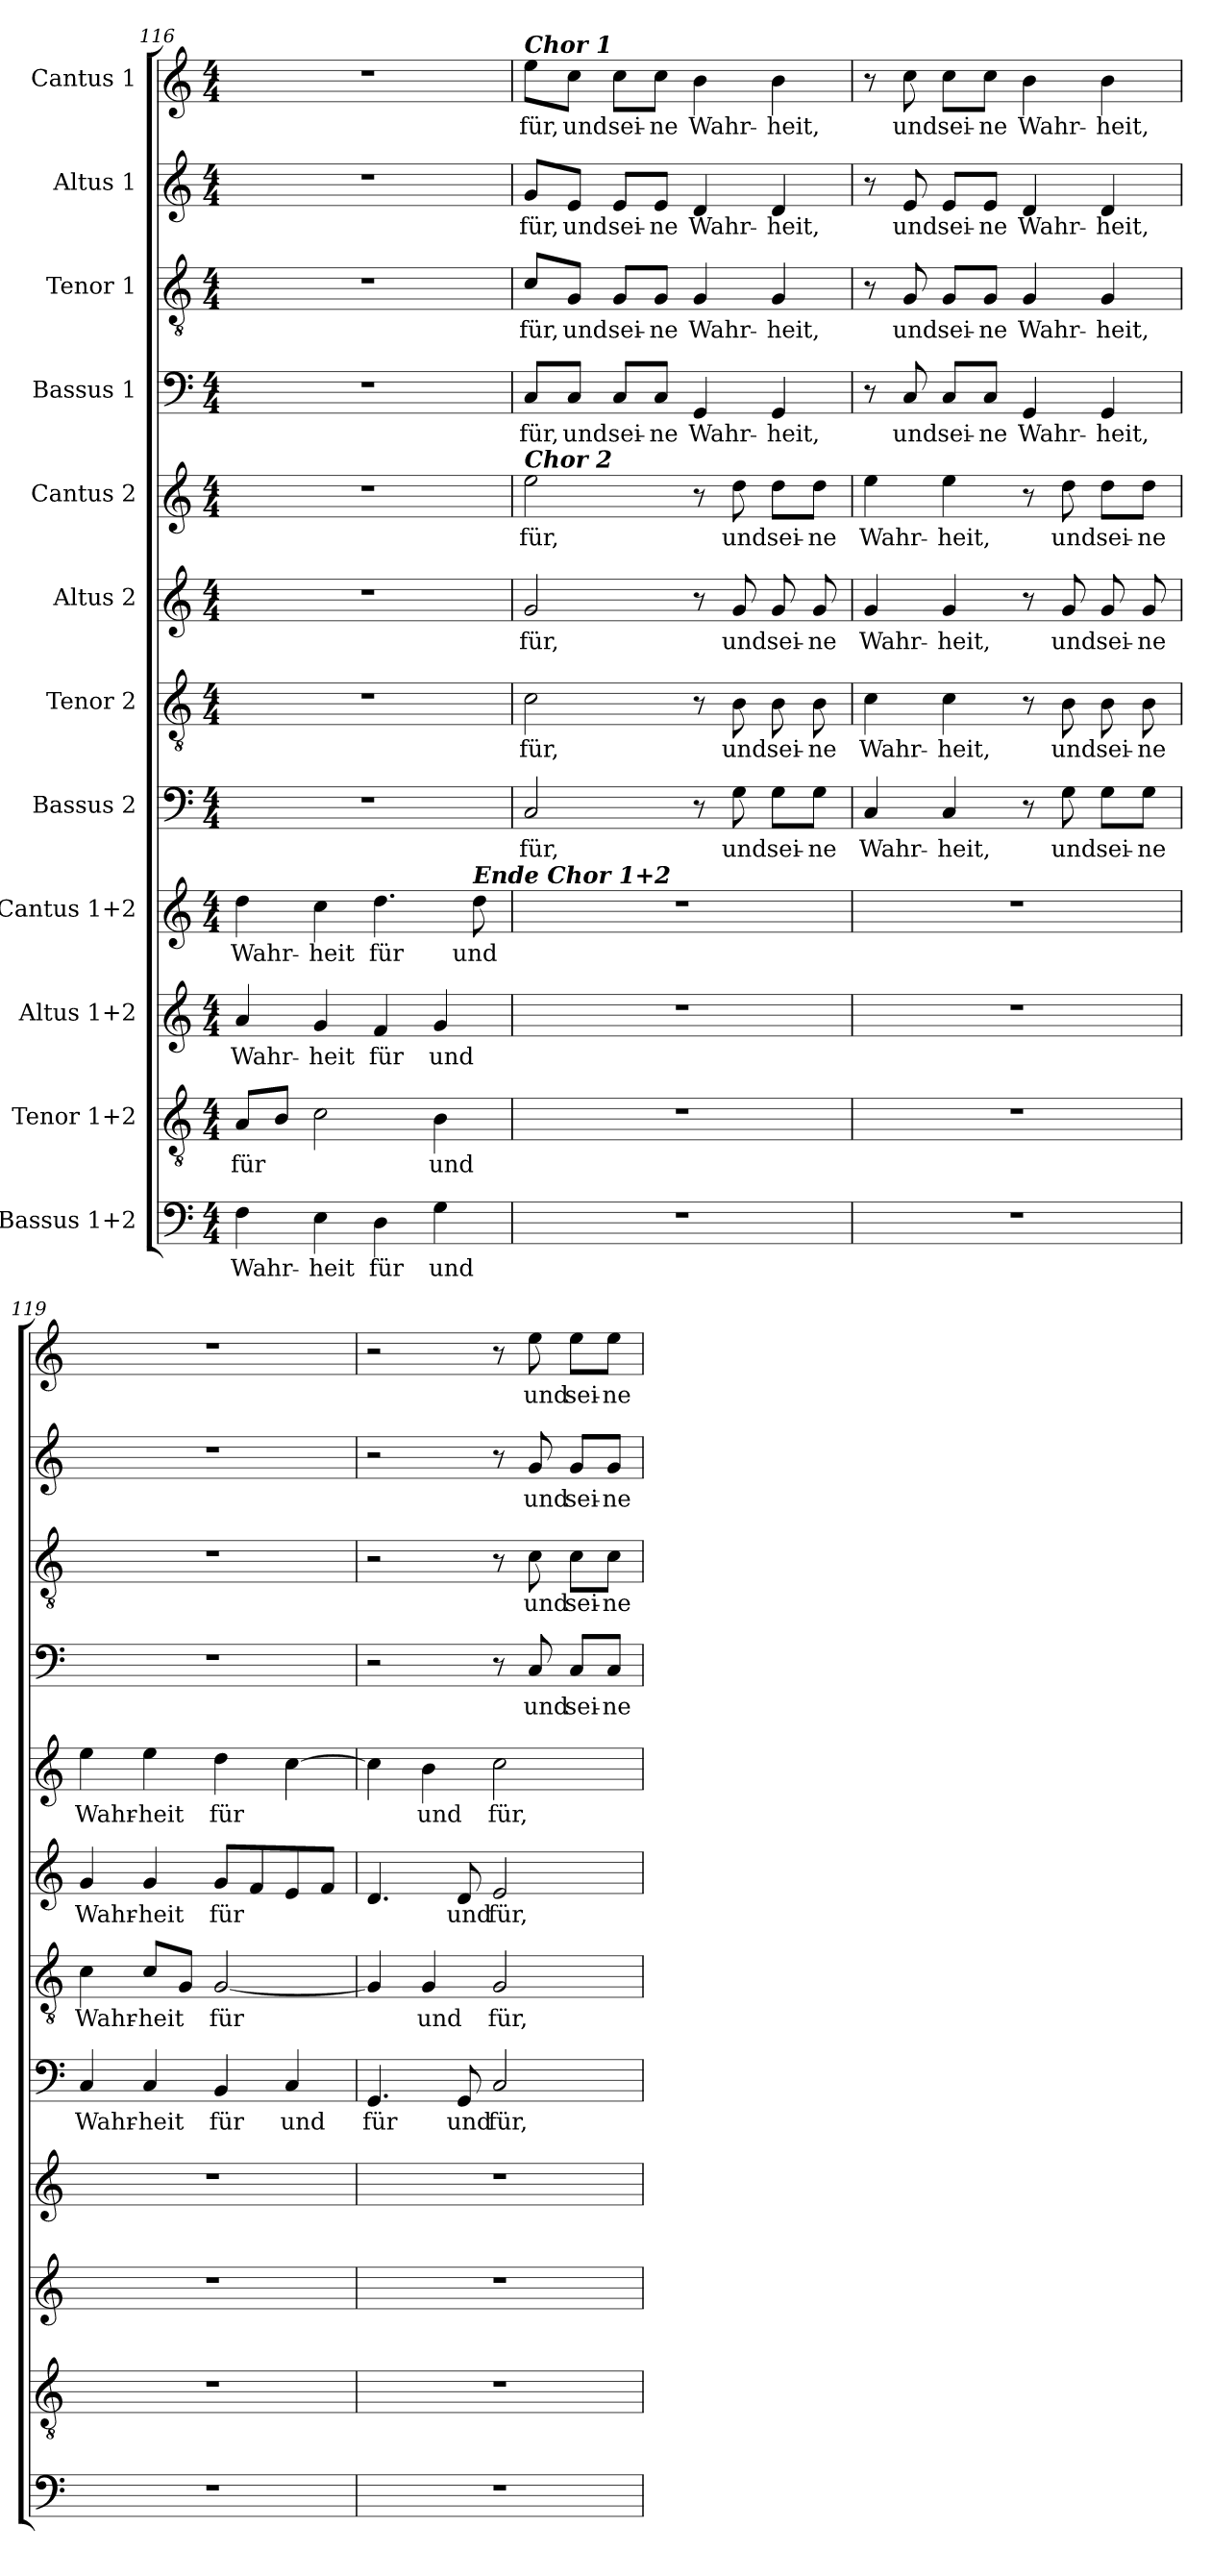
**kern	**text	**kern	**text	**kern	**text	**kern	**text	**kern	**text	**kern	**text	**kern	**text	**kern	**text	**kern	**text	**kern	**text	**kern	**text	**kern	**text
*part12	*part12	*part11	*part11	*part10	*part10	*part9	*part9	*part8	*part8	*part7	*part7	*part6	*part6	*part5	*part5	*part4	*part4	*part3	*part3	*part2	*part2	*part1	*part1
*staff12	*staff12	*staff11	*staff11	*staff10	*staff10	*staff9	*staff9	*staff8	*staff8	*staff7	*staff7	*staff6	*staff6	*staff5	*staff5	*staff4	*staff4	*staff3	*staff3	*staff2	*staff2	*staff1	*staff1
*I"Bassus 1+2	*	*I"Tenor 1+2	*	*I"Altus 1+2	*	*I"Cantus 1+2	*	*I"Bassus 2	*	*I"Tenor  2	*	*I"Altus 2	*	*I"Cantus 2	*	*I"Bassus 1	*	*I"Tenor  1	*	*I"Altus 1	*	*I"Cantus 1	*
*clefF4	*	*clefGv2	*	*clefG2	*	*clefG2	*	*clefF4	*	*clefGv2	*	*clefG2	*	*clefG2	*	*clefF4	*	*clefGv2	*	*clefG2	*	*clefG2	*
*k[]	*	*k[]	*	*k[]	*	*k[]	*	*k[]	*	*k[]	*	*k[]	*	*k[]	*	*k[]	*	*k[]	*	*k[]	*	*k[]	*
*M4/4	*	*M4/4	*	*M4/4	*	*M4/4	*	*M4/4	*	*M4/4	*	*M4/4	*	*M4/4	*	*M4/4	*	*M4/4	*	*M4/4	*	*M4/4	*
=116	=116	=116	=116	=116	=116	=116	=116	=116	=116	=116	=116	=116	=116	=116	=116	=116	=116	=116	=116	=116	=116	=116	=116
4F\	Wahr-	8A/L	für	4a/	Wahr-	4dd\	Wahr-	1r	.	1r	.	1r	.	1r	.	1r	.	1r	.	1r	.	1r	.
.	.	8B/J	.	.	.	.	.	.	.	.	.	.	.	.	.	.	.	.	.	.	.	.	.
4E\	-heit	2c\	.	4g/	-heit	4cc\	-heit	.	.	.	.	.	.	.	.	.	.	.	.	.	.	.	.
4D\	für	.	.	4f/	für	4.dd\	für	.	.	.	.	.	.	.	.	.	.	.	.	.	.	.	.
4G\	und	4B\	und	4g/	und	.	.	.	.	.	.	.	.	.	.	.	.	.	.	.	.	.	.
!	!	!	!	!	!	!LO:TX:a:Bi:t=Ende Chor 1+2	!	!	!	!	!	!	!	!	!	!	!	!	!	!	!	!	!
.	.	.	.	.	.	8dd\	und	.	.	.	.	.	.	.	.	.	.	.	.	.	.	.	.
!!LO:PB:g=z
=117	=117	=117	=117	=117	=117	=117	=117	=117	=117	=117	=117	=117	=117	=117	=117	=117	=117	=117	=117	=117	=117	=117	=117
!	!	!	!	!	!	!	!	!	!	!	!	!	!	!	!	!	!	!	!	!	!	!LO:TX:a:Bi:t=Chor 1	!
!	!	!	!	!	!	!	!	!	!	!	!	!	!	!LO:TX:a:Bi:t=Chor 2	!	!	!	!	!	!	!	!	!
1r	.	1r	.	1r	.	1r	.	2C/	für,	2c\	für,	2g/	für,	2ee\	für,	8C/L	für,	8c/L	für,	8g/L	für,	8ee\L	für,
.	.	.	.	.	.	.	.	.	.	.	.	.	.	.	.	8C/J	und	8G/J	und	8e/J	und	8cc\J	und
.	.	.	.	.	.	.	.	.	.	.	.	.	.	.	.	8C/L	sei-	8G/L	sei-	8e/L	sei-	8cc\L	sei-
.	.	.	.	.	.	.	.	.	.	.	.	.	.	.	.	8C/J	-ne	8G/J	-ne	8e/J	-ne	8cc\J	-ne
.	.	.	.	.	.	.	.	8r	.	8r	.	8r	.	8r	.	4GG/	Wahr-	4G/	Wahr-	4d/	Wahr-	4b\	Wahr-
.	.	.	.	.	.	.	.	8G\	und	8B\	und	8g/	und	8dd\	und	.	.	.	.	.	.	.	.
.	.	.	.	.	.	.	.	8G\L	sei-	8B\	sei-	8g/	sei-	8dd\L	sei-	4GG/	-heit,	4G/	-heit,	4d/	-heit,	4b\	-heit,
.	.	.	.	.	.	.	.	8G\J	-ne	8B\	-ne	8g/	-ne	8dd\J	-ne	.	.	.	.	.	.	.	.
=118	=118	=118	=118	=118	=118	=118	=118	=118	=118	=118	=118	=118	=118	=118	=118	=118	=118	=118	=118	=118	=118	=118	=118
1r	.	1r	.	1r	.	1r	.	4C/	Wahr-	4c\	Wahr-	4g/	Wahr-	4ee\	Wahr-	8r	.	8r	.	8r	.	8r	.
.	.	.	.	.	.	.	.	.	.	.	.	.	.	.	.	8C/	und	8G/	und	8e/	und	8cc\	und
.	.	.	.	.	.	.	.	4C/	-heit,	4c\	-heit,	4g/	-heit,	4ee\	-heit,	8C/L	sei-	8G/L	sei-	8e/L	sei-	8cc\L	sei-
.	.	.	.	.	.	.	.	.	.	.	.	.	.	.	.	8C/J	-ne	8G/J	-ne	8e/J	-ne	8cc\J	-ne
.	.	.	.	.	.	.	.	8r	.	8r	.	8r	.	8r	.	4GG/	Wahr-	4G/	Wahr-	4d/	Wahr-	4b\	Wahr-
.	.	.	.	.	.	.	.	8G\	und	8B\	und	8g/	und	8dd\	und	.	.	.	.	.	.	.	.
.	.	.	.	.	.	.	.	8G\L	sei-	8B\	sei-	8g/	sei-	8dd\L	sei-	4GG/	-heit,	4G/	-heit,	4d/	-heit,	4b\	-heit,
.	.	.	.	.	.	.	.	8G\J	-ne	8B\	-ne	8g/	-ne	8dd\J	-ne	.	.	.	.	.	.	.	.
=119	=119	=119	=119	=119	=119	=119	=119	=119	=119	=119	=119	=119	=119	=119	=119	=119	=119	=119	=119	=119	=119	=119	=119
1r	.	1r	.	1r	.	1r	.	4C/	Wahr-	4c\	Wahr-	4g/	Wahr-	4ee\	Wahr-	1r	.	1r	.	1r	.	1r	.
.	.	.	.	.	.	.	.	4C/	-heit	8c/L	-heit	4g/	-heit	4ee\	-heit	.	.	.	.	.	.	.	.
.	.	.	.	.	.	.	.	.	.	8G/J	.	.	.	.	.	.	.	.	.	.	.	.	.
.	.	.	.	.	.	.	.	4BB/	für	[2G/	für	8g/L	für	4dd\	für	.	.	.	.	.	.	.	.
.	.	.	.	.	.	.	.	.	.	.	.	8f/	.	.	.	.	.	.	.	.	.	.	.
.	.	.	.	.	.	.	.	4C/	und	.	.	8e/	.	[4cc\	.	.	.	.	.	.	.	.	.
.	.	.	.	.	.	.	.	.	.	.	.	8f/J	.	.	.	.	.	.	.	.	.	.	.
!!LO:LB:g=z
=120	=120	=120	=120	=120	=120	=120	=120	=120	=120	=120	=120	=120	=120	=120	=120	=120	=120	=120	=120	=120	=120	=120	=120
1r	.	1r	.	1r	.	1r	.	4.GG/	für	4G/]	.	4.d/	.	4cc\]	.	2r	.	2r	.	2r	.	2r	.
.	.	.	.	.	.	.	.	.	.	4G/	und	.	.	4b\	und	.	.	.	.	.	.	.	.
.	.	.	.	.	.	.	.	8GG/	und	.	.	8d/	und	.	.	.	.	.	.	.	.	.	.
.	.	.	.	.	.	.	.	2C/	für,	2G/	für,	2e/	für,	2cc\	für,	8r	.	8r	.	8r	.	8r	.
.	.	.	.	.	.	.	.	.	.	.	.	.	.	.	.	8C/	und	8c\	und	8g/	und	8ee\	und
.	.	.	.	.	.	.	.	.	.	.	.	.	.	.	.	8C/L	sei-	8c\L	sei-	8g/L	sei-	8ee\L	sei-
.	.	.	.	.	.	.	.	.	.	.	.	.	.	.	.	8C/J	-ne	8c\J	-ne	8g/J	-ne	8ee\J	-ne
=	=	=	=	=	=	=	=	=	=	=	=	=	=	=	=	=	=	=	=	=	=	=	=
*-	*-	*-	*-	*-	*-	*-	*-	*-	*-	*-	*-	*-	*-	*-	*-	*-	*-	*-	*-	*-	*-	*-	*-
